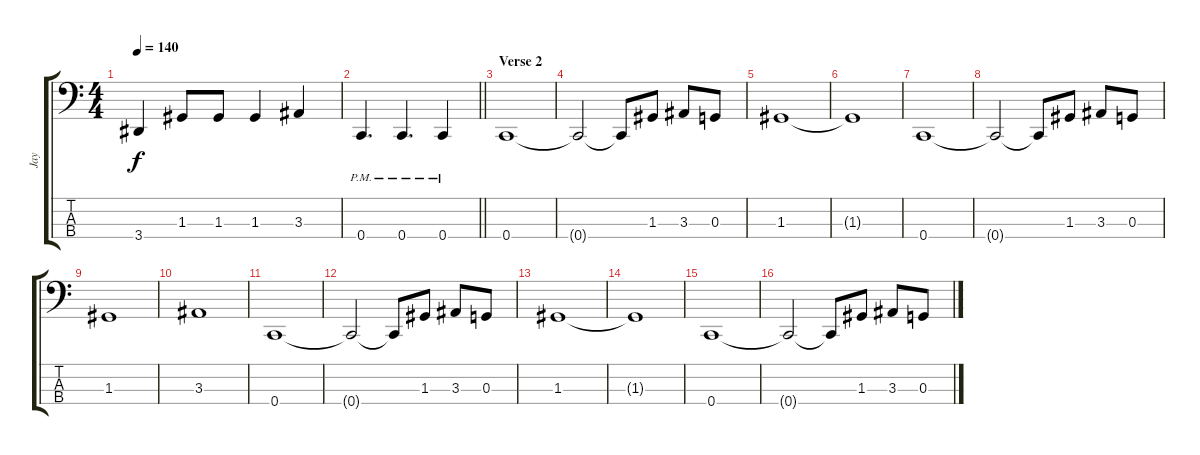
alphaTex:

\track ("Jay" "Jay") {instrument electricbasspick}
\staff {score tabs}
\tuning (F2 C2 G1 C1) {hide}
\ts (4 4)
\tempo 140
\clef f4
\ks c
3.4.4{dy f} 1.3.8 1.3.8 1.3.4 3.3.4 |
\barLineRight lightlight
0.4{pm}.4{d} 0.4{pm}.4{d} 0.4{pm}.4 |
\section ("" "Verse 2")
0.4.1 |
0.4{t}.2 0.4{t}.8 1.3.8 3.3.8 0.3.8 |
1.3.1 |
1.3{t}.1 |
0.4.1 |
0.4{t}.2 0.4{t}.8 1.3.8 3.3.8 0.3.8 |
1.3.1 |
3.3.1 |
0.4.1 |
0.4{t}.2 0.4{t}.8 1.3.8 3.3.8 0.3.8 |
1.3.1 |
1.3{t}.1 |
0.4.1 |
0.4{t}.2 0.4{t}.8 1.3.8 3.3.8 0.3.8
